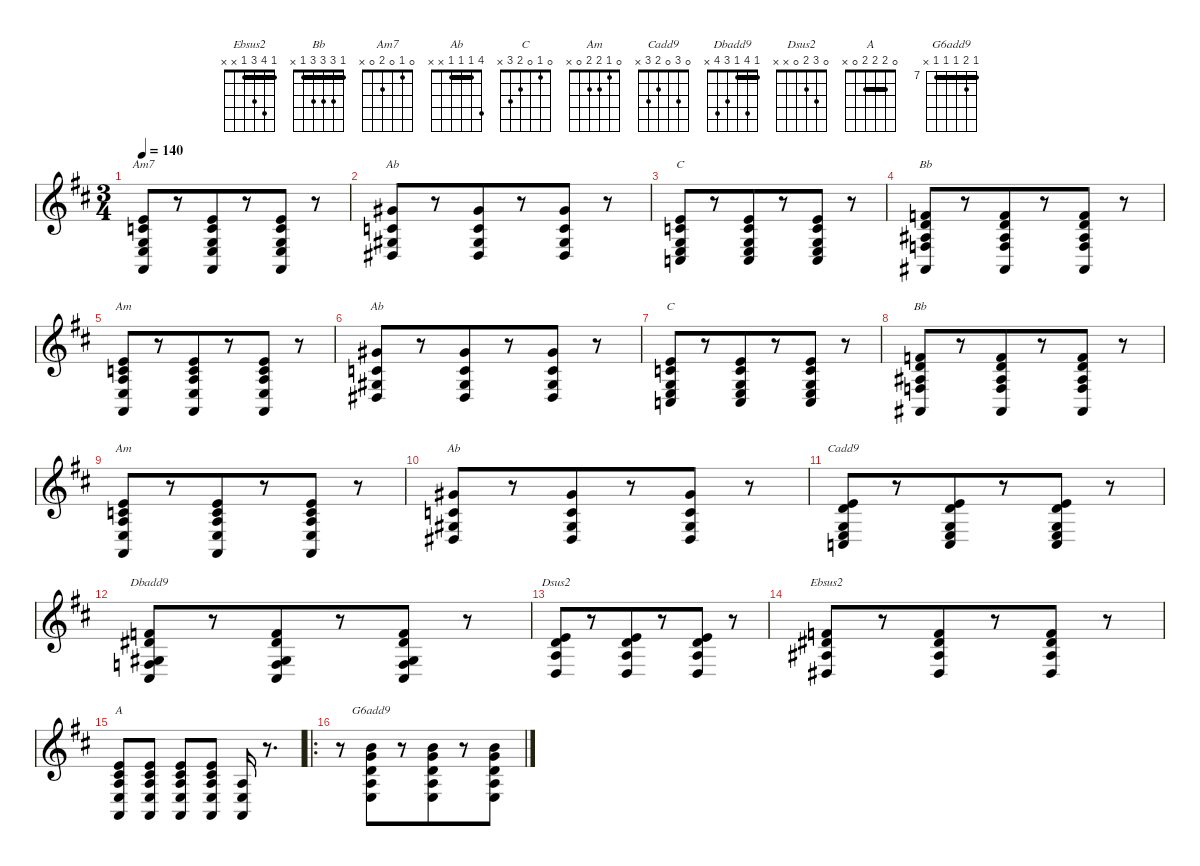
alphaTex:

\defaultSystemsLayout 4
\hideDynamics
\bracketExtendMode nobrackets
\singleTrackTrackNamePolicy hidden
\multiTrackTrackNamePolicy hidden
\otherSystemsTrackNameOrientation horizontal
\track ("Piano - RH" "el.pno.") {defaultSystemsLayout 8 instrument electricpiano1}
\staff {score}
\tuning (E4 B3 G3 D3 A2 E2)
\chord ("Ebsus2" 1 4 3 1 x x) {barre 1}
\chord ("Bb" 1 3 3 3 1 x) {barre 1}
\chord ("Am7" 0 1 0 2 0 x)
\chord ("Ab" 4 1 1 1 x x) {barre (1 1)}
\chord ("C" 0 1 0 2 3 x)
\chord ("Am" 0 1 2 2 0 x)
\chord ("Cadd9" 0 3 0 2 3 x)
\chord ("Dbadd9" 1 4 1 3 4 x) {barre 1}
\chord ("Dsus2" 0 3 2 0 x x)
\chord ("A" 0 2 2 2 0 x) {barre 2}
\chord ("G6add9" 7 8 7 7 7 x) {firstfret 7 barre (7 7 7)}
\ts (3 4)
\tempo 140
\clef g2
\ks d
(0.1{acc forcenatural} 1.2{acc forcenatural} 0.3{acc forcenatural} 2.4{acc forcenatural} 0.5{acc forcenatural}).8{ch "Am7" dy f beam Up beam merge} r.8{beam Up beam merge} (0.1{acc forcenatural} 1.2{acc forcenatural} 0.3{acc forcenatural} 2.4{acc forcenatural} 0.5{acc forcenatural}).8{beam Up beam merge} r.8{beam Up beam merge} (0.1{acc forcenatural} 1.2{acc forcenatural} 0.3{acc forcenatural} 2.4{acc forcenatural} 0.5{acc forcenatural}).8{beam Up beam merge} r.8{beam Up beam merge} |
(4.1{acc #} 1.2{acc forcenatural} 1.3{acc #} 1.4{acc #}).8{ch "Ab" beam Up beam merge} r.8{beam Up beam merge} (4.1{acc #} 1.2{acc forcenatural} 1.3{acc #} 1.4{acc #}).8{beam Up beam merge} r.8{beam Up beam merge} (4.1{acc #} 1.2{acc forcenatural} 1.3{acc #} 1.4{acc #}).8{beam Up beam merge} r.8{beam Up beam merge} |
(0.1{acc forcenatural} 1.2{acc forcenatural} 0.3{acc forcenatural} 2.4{acc forcenatural} 3.5{acc forcenatural}).8{ch "C" beam Up beam merge} r.8{beam Up beam merge} (0.1{acc forcenatural} 1.2{acc forcenatural} 0.3{acc forcenatural} 2.4{acc forcenatural} 3.5{acc forcenatural}).8{beam Up beam merge} r.8{beam Up beam merge} (0.1{acc forcenatural} 1.2{acc forcenatural} 0.3{acc forcenatural} 2.4{acc forcenatural} 3.5{acc forcenatural}).8{beam Up beam merge} r.8{beam Up beam merge} |
(1.1{acc forcenatural} 3.2{acc forcenatural} 3.3{acc #} 3.4{acc forcenatural} 1.5{acc #}).8{ch "Bb" beam Up beam merge} r.8{beam Up beam merge} (1.1{acc forcenatural} 3.2{acc forcenatural} 3.3{acc #} 3.4{acc forcenatural} 1.5{acc #}).8{beam Up beam merge} r.8{beam Up beam merge} (1.1{acc forcenatural} 3.2{acc forcenatural} 3.3{acc #} 3.4{acc forcenatural} 1.5{acc #}).8{beam Up beam merge} r.8{beam Up beam merge} |
(0.1{acc forcenatural} 1.2{acc forcenatural} 2.3{acc forcenatural} 2.4{acc forcenatural} 0.5{acc forcenatural}).8{ch "Am" beam Up beam merge} r.8{beam Up beam merge} (0.1{acc forcenatural} 1.2{acc forcenatural} 2.3{acc forcenatural} 2.4{acc forcenatural} 0.5{acc forcenatural}).8{beam Up beam merge} r.8{beam Up beam merge} (0.1{acc forcenatural} 1.2{acc forcenatural} 2.3{acc forcenatural} 2.4{acc forcenatural} 0.5{acc forcenatural}).8{beam Up beam merge} r.8{beam Up beam merge} |
(4.1{acc #} 1.2{acc forcenatural} 1.3{acc #} 1.4{acc #}).8{ch "Ab" beam Up beam merge} r.8{beam Up beam merge} (4.1{acc #} 1.2{acc forcenatural} 1.3{acc #} 1.4{acc #}).8{beam Up beam merge} r.8{beam Up beam merge} (4.1{acc #} 1.2{acc forcenatural} 1.3{acc #} 1.4{acc #}).8{beam Up beam merge} r.8{beam Up beam merge} |
(0.1{acc forcenatural} 1.2{acc forcenatural} 0.3{acc forcenatural} 2.4{acc forcenatural} 3.5{acc forcenatural}).8{ch "C" beam Up beam merge} r.8{beam Up beam merge} (0.1{acc forcenatural} 1.2{acc forcenatural} 0.3{acc forcenatural} 2.4{acc forcenatural} 3.5{acc forcenatural}).8{beam Up beam merge} r.8{beam Up beam merge} (0.1{acc forcenatural} 1.2{acc forcenatural} 0.3{acc forcenatural} 2.4{acc forcenatural} 3.5{acc forcenatural}).8{beam Up beam merge} r.8{beam Up beam merge} |
(1.1{acc forcenatural} 3.2{acc forcenatural} 3.3{acc #} 3.4{acc forcenatural} 1.5{acc #}).8{ch "Bb" beam Up beam merge} r.8{beam Up beam merge} (1.1{acc forcenatural} 3.2{acc forcenatural} 3.3{acc #} 3.4{acc forcenatural} 1.5{acc #}).8{beam Up beam merge} r.8{beam Up beam merge} (1.1{acc forcenatural} 3.2{acc forcenatural} 3.3{acc #} 3.4{acc forcenatural} 1.5{acc #}).8{beam Up beam merge} r.8{beam Up beam merge} |
(0.1{acc forcenatural} 1.2{acc forcenatural} 2.3{acc forcenatural} 2.4{acc forcenatural} 0.5{acc forcenatural}).8{ch "Am" beam Up beam merge} r.8{beam Up beam merge} (0.1{acc forcenatural} 1.2{acc forcenatural} 2.3{acc forcenatural} 2.4{acc forcenatural} 0.5{acc forcenatural}).8{beam Up beam merge} r.8{beam Up beam merge} (0.1{acc forcenatural} 1.2{acc forcenatural} 2.3{acc forcenatural} 2.4{acc forcenatural} 0.5{acc forcenatural}).8{beam Up beam merge} r.8{beam Up beam merge} |
(4.1{acc #} 1.2{acc forcenatural} 1.3{acc #} 1.4{acc #}).8{ch "Ab" beam Up beam merge} r.8{beam Up beam merge} (4.1{acc #} 1.2{acc forcenatural} 1.3{acc #} 1.4{acc #}).8{beam Up beam merge} r.8{beam Up beam merge} (4.1{acc #} 1.2{acc forcenatural} 1.3{acc #} 1.4{acc #}).8{beam Up beam merge} r.8{beam Up beam merge} |
(0.1{acc forcenatural} 3.2{acc forcenatural} 0.3{acc forcenatural} 2.4{acc forcenatural} 3.5{acc forcenatural}).8{ch "Cadd9" beam Up beam merge} r.8{beam Up beam merge} (0.1{acc forcenatural} 3.2{acc forcenatural} 0.3{acc forcenatural} 2.4{acc forcenatural} 3.5{acc forcenatural}).8{beam Up beam merge} r.8{beam Up beam merge} (0.1{acc forcenatural} 3.2{acc forcenatural} 0.3{acc forcenatural} 2.4{acc forcenatural} 3.5{acc forcenatural}).8{beam Up beam merge} r.8{beam Up beam merge} |
(1.1{acc forcenatural} 4.2{acc #} 1.3{acc #} 3.4{acc forcenatural} 4.5{acc #}).8{ch "Dbadd9" beam Up beam merge} r.8{beam Up beam merge} (1.1{acc forcenatural} 4.2{acc #} 1.3{acc #} 3.4{acc forcenatural} 4.5{acc #}).8{beam Up beam merge} r.8{beam Up beam merge} (1.1{acc forcenatural} 4.2{acc #} 1.3{acc #} 3.4{acc forcenatural} 4.5{acc #}).8{beam Up beam merge} r.8{beam Up beam merge} |
(0.1{acc forcenatural} 3.2{acc forcenatural} 2.3{acc forcenatural} 0.4{acc forcenatural}).8{ch "Dsus2" beam Up beam merge} r.8{beam Up beam merge} (0.1{acc forcenatural} 3.2{acc forcenatural} 2.3{acc forcenatural} 0.4{acc forcenatural}).8{beam Up beam merge} r.8{beam Up beam merge} (0.1{acc forcenatural} 3.2{acc forcenatural} 2.3{acc forcenatural} 0.4{acc forcenatural}).8{beam Up beam merge} r.8{beam Up beam merge} |
(1.1{acc forcenatural} 4.2{acc #} 3.3{acc #} 1.4{acc #}).8{ch "Ebsus2" beam Up beam merge} r.8{beam Up beam merge} (1.1{acc forcenatural} 4.2{acc #} 3.3{acc #} 1.4{acc #}).8{beam Up beam merge} r.8{beam Up beam merge} (1.1{acc forcenatural} 4.2{acc #} 3.3{acc #} 1.4{acc #}).8{beam Up beam merge} r.8{beam Up} |
(0.1{acc forcenatural} 2.2{acc #} 2.3{acc forcenatural} 2.4{acc forcenatural} 0.5{acc forcenatural}).8{ch "A" beam Up} (0.1{acc forcenatural} 2.2{acc #} 2.3{acc forcenatural} 2.4{acc forcenatural} 0.5{acc forcenatural}).8{beam Up} (0.1{acc forcenatural} 2.2{acc #} 2.3{acc forcenatural} 2.4{acc forcenatural} 0.5{acc forcenatural}).8{beam Up} (0.1{acc forcenatural} 2.2{acc #} 2.3{acc forcenatural} 2.4{acc forcenatural} 0.5{acc forcenatural}).8{beam Up} (2.3{acc forcenatural} 2.4{acc forcenatural} 0.5{acc forcenatural}).16{beam Up} r.8{d beam Up} |
\ro
r.8{beam Down} (7.1{acc forcenatural} 8.2{acc forcenatural} 7.3{acc forcenatural} 7.4{acc forcenatural} 7.5{acc forcenatural}).8{ch "G6add9" beam Up beam merge} r.8{beam Up beam merge} (7.1{acc forcenatural} 8.2{acc forcenatural} 7.3{acc forcenatural} 7.4{acc forcenatural} 7.5{acc forcenatural}).8{beam Up beam merge} r.8{beam Up beam merge} (7.1{acc forcenatural} 8.2{acc forcenatural} 7.3{acc forcenatural} 7.4{acc forcenatural} 7.5{acc forcenatural}).8{beam Up beam merge}
